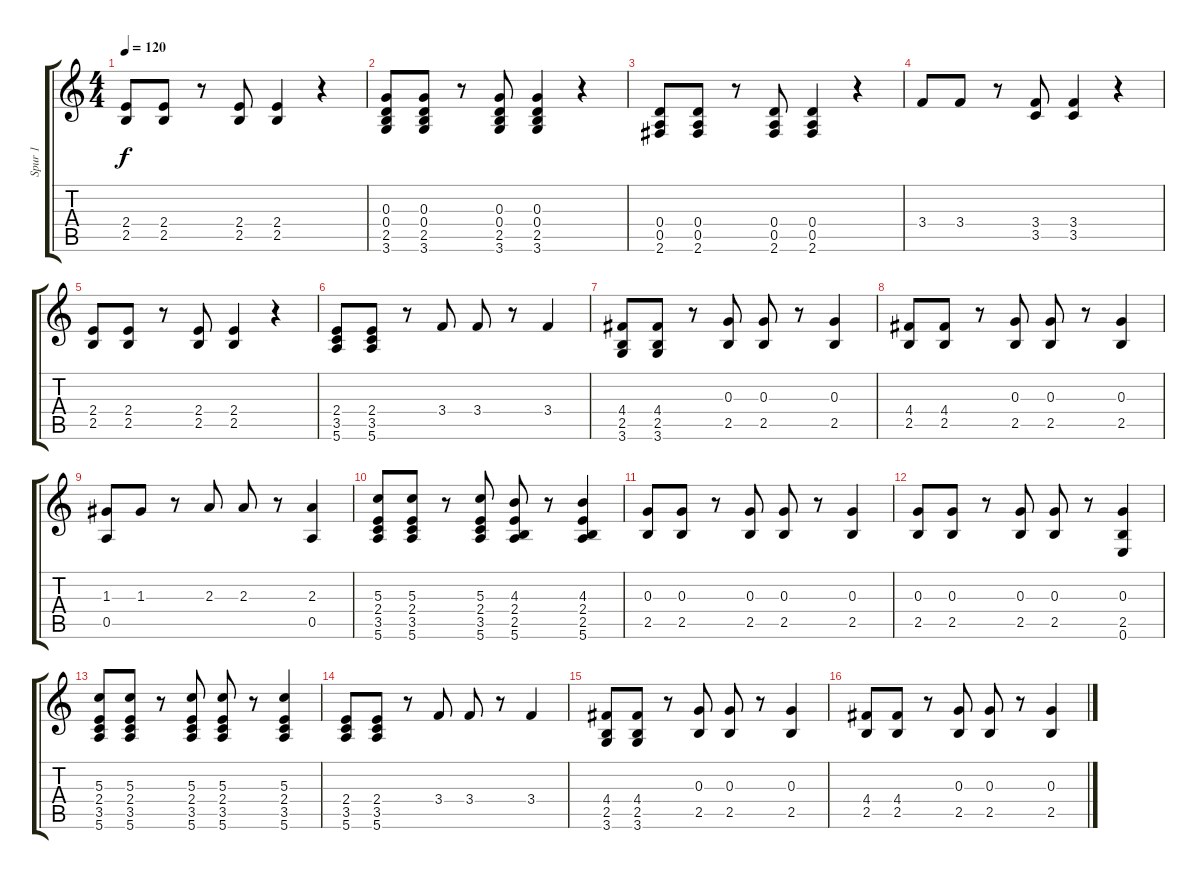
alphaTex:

\track ("Spur 1" "Spur 1") {instrument overdrivenguitar}
\staff {score tabs}
\tuning (E4 B3 G3 D3 A2 E2) {hide}
\ts (4 4)
\tempo 120
\clef g2
\ks c
(2.4 2.5).8{dy f} (2.4 2.5).8 r.8 (2.4 2.5).8 (2.4 2.5).4 r.4 |
(0.3 0.4 2.5 3.6).8 (0.3 0.4 2.5 3.6).8 r.8 (0.3 0.4 2.5 3.6).8 (0.3 0.4 2.5 3.6).4 r.4 |
(0.4 0.5 2.6).8 (0.4 0.5 2.6).8 r.8 (0.4 0.5 2.6).8 (0.4 0.5 2.6).4 r.4 |
3.4.8 3.4.8 r.8 (3.4 3.5).8 (3.4 3.5).4 r.4 |
(2.4 2.5).8 (2.4 2.5).8 r.8 (2.4 2.5).8 (2.4 2.5).4 r.4 |
(2.4 3.5 5.6).8 (2.4 3.5 5.6).8 r.8 3.4.8 3.4.8 r.8 3.4.4 |
(4.4 2.5 3.6).8 (4.4 2.5 3.6).8 r.8 (0.3 2.5).8 (0.3 2.5).8 r.8 (0.3 2.5).4 |
(4.4 2.5).8 (4.4 2.5).8 r.8 (0.3 2.5).8 (0.3 2.5).8 r.8 (0.3 2.5).4 |
(1.3 0.5).8 1.3.8 r.8 2.3.8 2.3.8 r.8 (2.3 0.5).4 |
(5.3 2.4 3.5 5.6).8 (5.3 2.4 3.5 5.6).8 r.8 (5.3 2.4 3.5 5.6).8 (4.3 2.4 2.5 5.6).8 r.8 (4.3 2.4 2.5 5.6).4 |
(0.3 2.5).8 (0.3 2.5).8 r.8 (0.3 2.5).8 (0.3 2.5).8 r.8 (0.3 2.5).4 |
(0.3 2.5).8 (0.3 2.5).8 r.8 (0.3 2.5).8 (0.3 2.5).8 r.8 (0.3 2.5 0.6).4 |
(5.3 2.4 3.5 5.6).8 (5.3 2.4 3.5 5.6).8 r.8 (5.3 2.4 3.5 5.6).8 (5.3 2.4 3.5 5.6).8 r.8 (5.3 2.4 3.5 5.6).4 |
(2.4 3.5 5.6).8 (2.4 3.5 5.6).8 r.8 3.4.8 3.4.8 r.8 3.4.4 |
(4.4 2.5 3.6).8 (4.4 2.5 3.6).8 r.8 (0.3 2.5).8 (0.3 2.5).8 r.8 (0.3 2.5).4 |
(4.4 2.5).8 (4.4 2.5).8 r.8 (0.3 2.5).8 (0.3 2.5).8 r.8 (0.3 2.5).4
